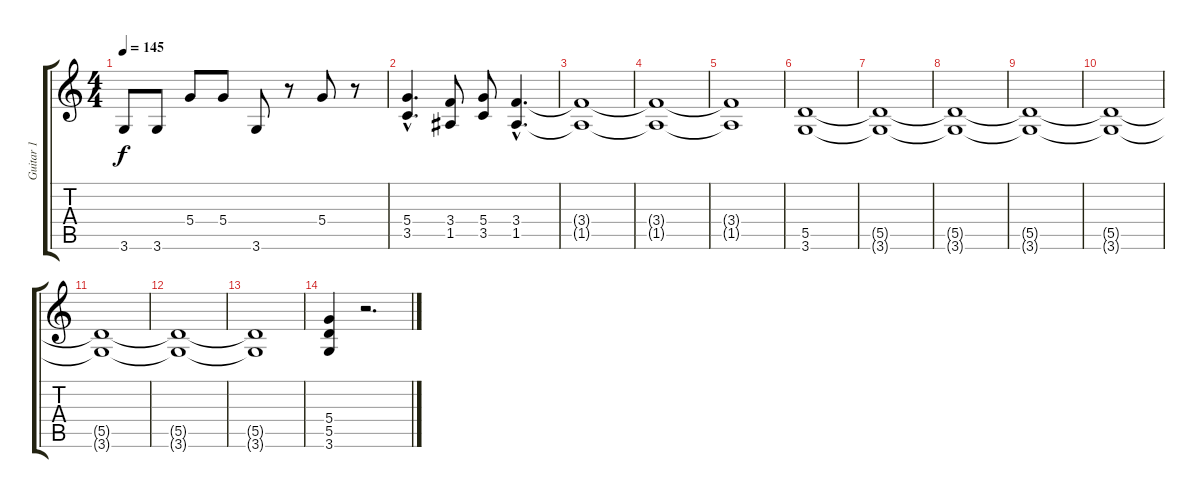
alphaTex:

\track ("Guitar 1" "Guitar 1") {instrument distortionguitar}
\staff {score tabs}
\tuning (E4 B3 G3 D3 A2 E2) {hide}
\ts (4 4)
\tempo 145
\clef g2
\ks c
3.6.8{dy f} 3.6.8 5.4.8 5.4.8 3.6.8 r.8 5.4.8 r.8 |
(5.4{hac} 3.5{hac}).4{d} (3.4 1.5).8 (5.4 3.5).8 (3.4{hac} 1.5{hac}).4{d} |
(3.4{t} 1.5{t}).1 |
(3.4{t} 1.5{t}).1 |
(3.4{t} 1.5{t}).1 |
(5.5 3.6).1 |
(5.5{t} 3.6{t}).1 |
(5.5{t} 3.6{t}).1 |
(5.5{t} 3.6{t}).1 |
(5.5{t} 3.6{t}).1 |
(5.5{t} 3.6{t}).1 |
(5.5{t} 3.6{t}).1 |
(5.5{t} 3.6{t}).1 |
(5.4 5.5 3.6).4 r.2{d}
